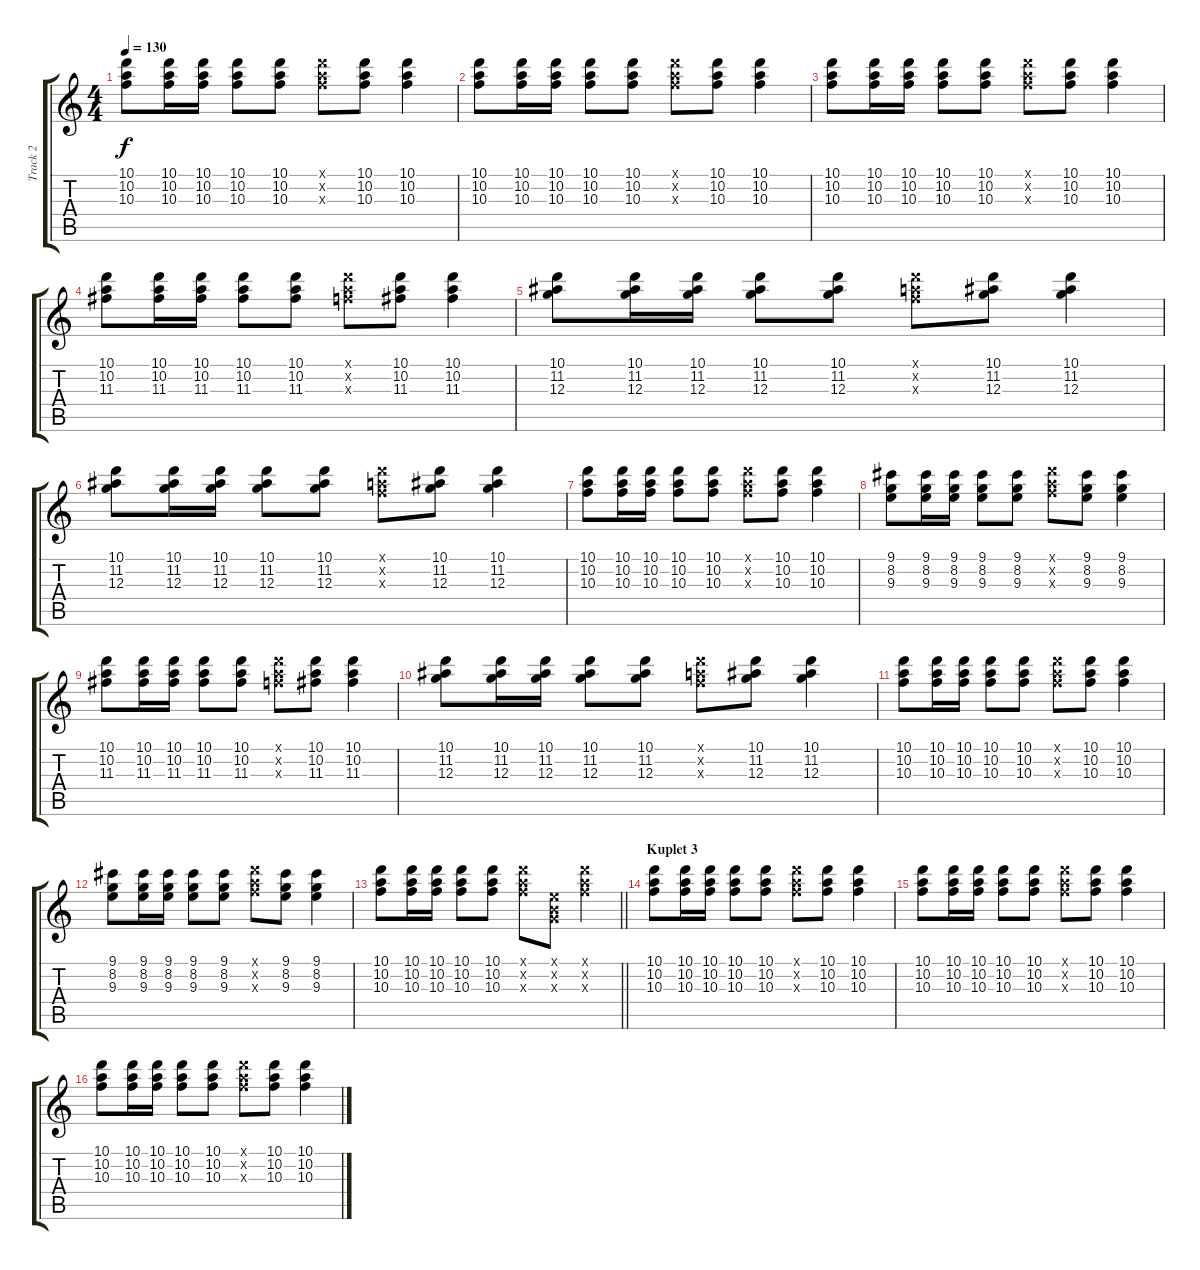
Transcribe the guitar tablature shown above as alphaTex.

\track ("Track 2" "Track 2") {instrument acousticguitarsteel}
\staff {score tabs}
\tuning (E4 B3 G3 D3 A2 E2) {hide}
\ts (4 4)
\tempo 130
\clef g2
\ks c
(10.1 10.2 10.3).8{dy f} (10.1 10.2 10.3).16 (10.1 10.2 10.3).16 (10.1 10.2 10.3).8 (10.1 10.2 10.3).8 (10.1{x} 10.2{x} 10.3{x}).8 (10.1 10.2 10.3).8 (10.1 10.2 10.3).4 |
(10.1 10.2 10.3).8 (10.1 10.2 10.3).16 (10.1 10.2 10.3).16 (10.1 10.2 10.3).8 (10.1 10.2 10.3).8 (10.1{x} 10.2{x} 10.3{x}).8 (10.1 10.2 10.3).8 (10.1 10.2 10.3).4 |
(10.1 10.2 10.3).8 (10.1 10.2 10.3).16 (10.1 10.2 10.3).16 (10.1 10.2 10.3).8 (10.1 10.2 10.3).8 (10.1{x} 10.2{x} 10.3{x}).8 (10.1 10.2 10.3).8 (10.1 10.2 10.3).4 |
(10.1 10.2 11.3).8 (10.1 10.2 11.3).16 (10.1 10.2 11.3).16 (10.1 10.2 11.3).8 (10.1 10.2 11.3).8 (10.1{x} 10.2{x} 10.3{x}).8 (10.1 10.2 11.3).8 (10.1 10.2 11.3).4 |
(10.1 11.2 12.3).8 (10.1 11.2 12.3).16 (10.1 11.2 12.3).16 (10.1 11.2 12.3).8 (10.1 11.2 12.3).8 (10.1{x} 10.2{x} 10.3{x}).8 (10.1 11.2 12.3).8 (10.1 11.2 12.3).4 |
(10.1 11.2 12.3).8 (10.1 11.2 12.3).16 (10.1 11.2 12.3).16 (10.1 11.2 12.3).8 (10.1 11.2 12.3).8 (10.1{x} 10.2{x} 10.3{x}).8 (10.1 11.2 12.3).8 (10.1 11.2 12.3).4 |
(10.1 10.2 10.3).8 (10.1 10.2 10.3).16 (10.1 10.2 10.3).16 (10.1 10.2 10.3).8 (10.1 10.2 10.3).8 (10.1{x} 10.2{x} 10.3{x}).8 (10.1 10.2 10.3).8 (10.1 10.2 10.3).4 |
(9.1 8.2 9.3).8 (9.1 8.2 9.3).16 (9.1 8.2 9.3).16 (9.1 8.2 9.3).8 (9.1 8.2 9.3).8 (10.1{x} 10.2{x} 10.3{x}).8 (9.1 8.2 9.3).8 (9.1 8.2 9.3).4 |
(10.1 10.2 11.3).8 (10.1 10.2 11.3).16 (10.1 10.2 11.3).16 (10.1 10.2 11.3).8 (10.1 10.2 11.3).8 (10.1{x} 10.2{x} 10.3{x}).8 (10.1 10.2 11.3).8 (10.1 10.2 11.3).4 |
(10.1 11.2 12.3).8 (10.1 11.2 12.3).16 (10.1 11.2 12.3).16 (10.1 11.2 12.3).8 (10.1 11.2 12.3).8 (10.1{x} 10.2{x} 10.3{x}).8 (10.1 11.2 12.3).8 (10.1 11.2 12.3).4 |
(10.1 10.2 10.3).8 (10.1 10.2 10.3).16 (10.1 10.2 10.3).16 (10.1 10.2 10.3).8 (10.1 10.2 10.3).8 (10.1{x} 10.2{x} 10.3{x}).8 (10.1 10.2 10.3).8 (10.1 10.2 10.3).4 |
(9.1 8.2 9.3).8 (9.1 8.2 9.3).16 (9.1 8.2 9.3).16 (9.1 8.2 9.3).8 (9.1 8.2 9.3).8 (10.1{x} 10.2{x} 10.3{x}).8 (9.1 8.2 9.3).8 (9.1 8.2 9.3).4 |
\barLineRight lightlight
(10.1 10.2 10.3).8 (10.1 10.2 10.3).16 (10.1 10.2 10.3).16 (10.1 10.2 10.3).8 (10.1 10.2 10.3).8 (10.1{x} 10.2{x} 10.3{x}).8 (0.1{x} 0.2{x} 0.3{x}).8 (10.1{x} 10.2{x} 10.3{x}).4 |
\section ("" "Kuplet 3")
(10.1 10.2 10.3).8 (10.1 10.2 10.3).16 (10.1 10.2 10.3).16 (10.1 10.2 10.3).8 (10.1 10.2 10.3).8 (10.1{x} 10.2{x} 10.3{x}).8 (10.1 10.2 10.3).8 (10.1 10.2 10.3).4 |
(10.1 10.2 10.3).8 (10.1 10.2 10.3).16 (10.1 10.2 10.3).16 (10.1 10.2 10.3).8 (10.1 10.2 10.3).8 (10.1{x} 10.2{x} 10.3{x}).8 (10.1 10.2 10.3).8 (10.1 10.2 10.3).4 |
(10.1 10.2 10.3).8 (10.1 10.2 10.3).16 (10.1 10.2 10.3).16 (10.1 10.2 10.3).8 (10.1 10.2 10.3).8 (10.1{x} 10.2{x} 10.3{x}).8 (10.1 10.2 10.3).8 (10.1 10.2 10.3).4
